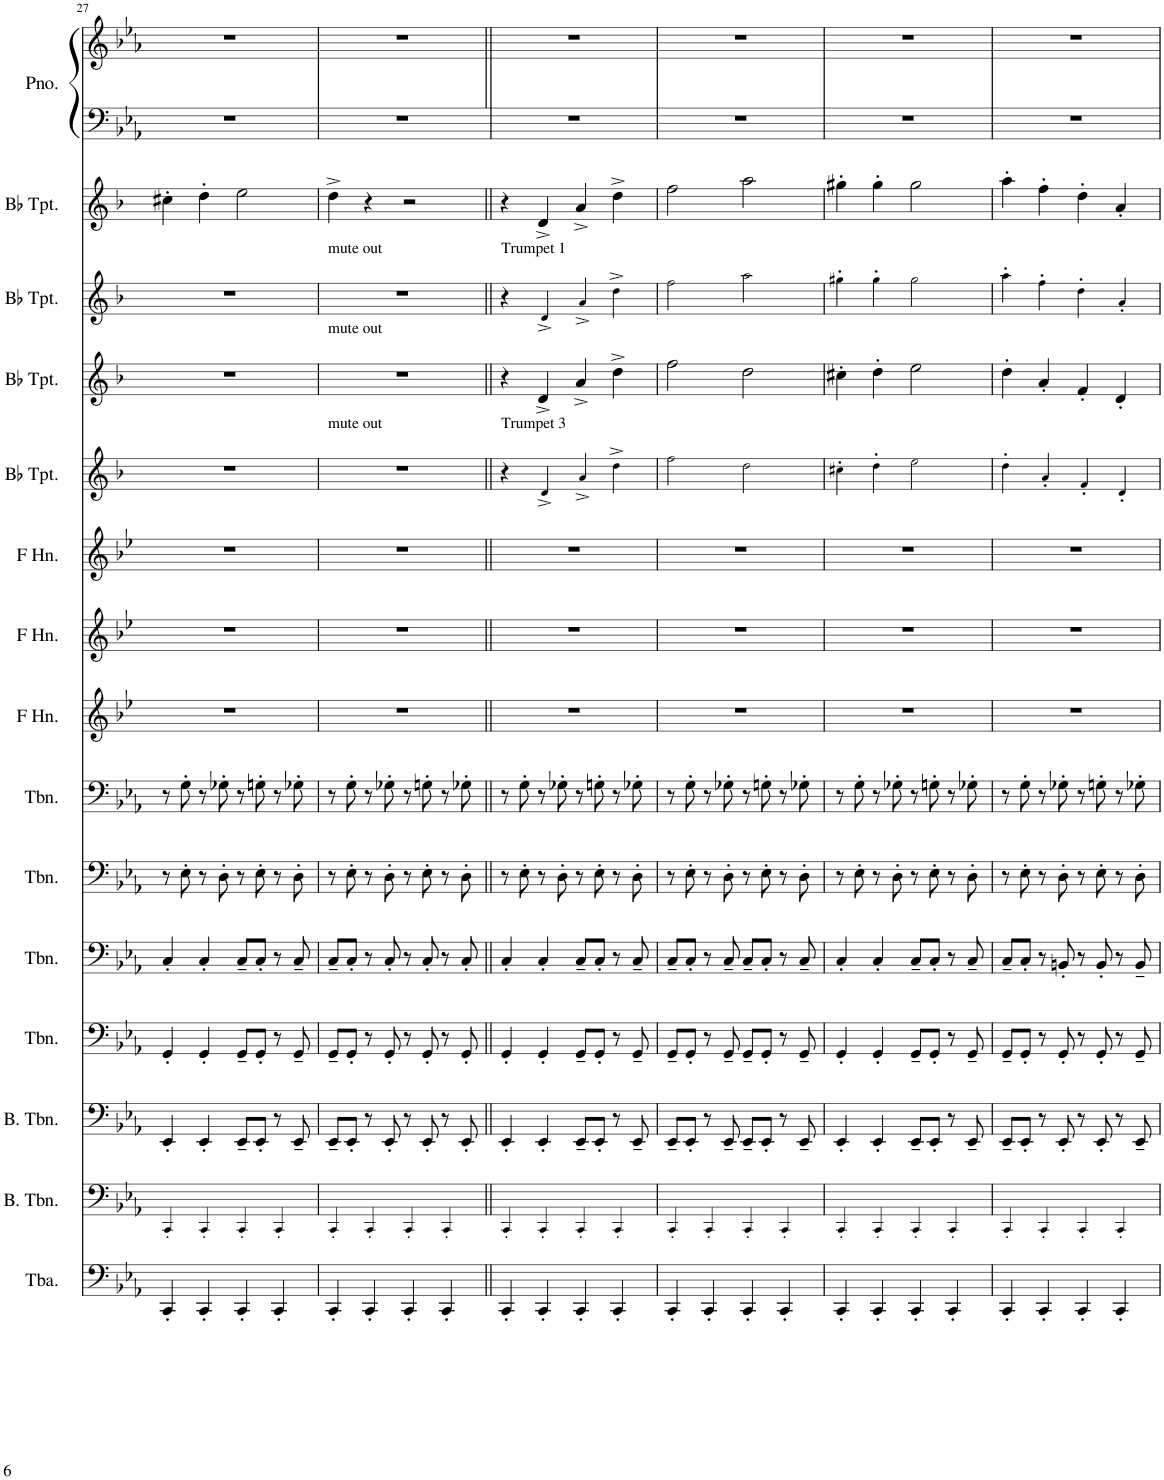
**kern	**kern	**kern	**kern	**kern	**kern	**kern	**kern	**kern	**kern	**kern	**kern	**kern	**kern	**kern	**kern
*part15	*part14	*part13	*part12	*part11	*part10	*part9	*part8	*part7	*part6	*part5	*part4	*part3	*part2	*part1	*part1
*staff16	*staff15	*staff14	*staff13	*staff12	*staff11	*staff10	*staff9	*staff8	*staff7	*staff6	*staff5	*staff4	*staff3	*staff2	*staff1
*I"Tuba	*I"Bass Trombone	*I"Bass Trombone	*I"Trombone	*I"Trombone	*I"Trombone	*I"Trombone	*I"Horn in F	*I"Horn in F	*I"Horn in F	*I"Bb Trumpet	*I"Bb Trumpet	*I"Bb Trumpet	*I"Bb Trumpet	*I"Piano	*
*I'Tba.	*I'B. Tbn.	*I'B. Tbn.	*I'Tbn.	*I'Tbn.	*I'Tbn.	*I'Tbn.	*	*	*	*I'Bb Tpt.	*I'Bb Tpt.	*I'Bb Tpt.	*I'Bb Tpt.	*I'Pno.	*
!!LO:PB:g=z
*clefF4	*clefF4	*clefF4	*clefF4	*clefF4	*clefF4	*clefF4	*clefG2	*clefG2	*clefG2	*clefG2	*clefG2	*clefG2	*clefG2	*clefF4	*clefG2
*	*	*	*	*	*	*	*Trd4c7	*Trd4c7	*Trd4c7	*Trd1c2	*Trd1c2	*Trd1c2	*Trd1c2	*	*
*k[b-e-a-]	*k[b-e-a-]	*k[b-e-a-]	*k[b-e-a-]	*k[b-e-a-]	*k[b-e-a-]	*k[b-e-a-]	*k[b-e-]	*k[b-e-]	*k[b-e-]	*k[b-]	*k[b-]	*k[b-]	*k[b-]	*k[b-e-a-]	*k[b-e-a-]
*M4/4	*M4/4	*M4/4	*M4/4	*M4/4	*M4/4	*M4/4	*M4/4	*M4/4	*M4/4	*M4/4	*M4/4	*M4/4	*M4/4	*M4/4	*M4/4
=27	=27	=27	=27	=27	=27	=27	=27	=27	=27	=27	=27	=27	=27	=27	=27
4CC'/	4CC'!/	4EE-'/	4GG'/	4C'/	8r	8r	1r	1r	1r	1r	1r	1r	4cc#X'\	1r	1r
.	.	.	.	.	8E-'\	8G'\	.	.	.	.	.	.	.	.	.
4CC'/	4CC'!/	4EE-'/	4GG'/	4C'/	8r	8r	.	.	.	.	.	.	4dd'\	.	.
.	.	.	.	.	8D'\	8G-X'\	.	.	.	.	.	.	.	.	.
4CC'/	4CC'!/	8EE-~/L	8GG~/L	8C~/L	8r	8r	.	.	.	.	.	.	2ee\	.	.
.	.	8EE-'/J	8GG'/J	8C'/J	8E-'\	8Gn'\	.	.	.	.	.	.	.	.	.
4CC'/	4CC'!/	8r	8r	8r	8r	8r	.	.	.	.	.	.	.	.	.
.	.	8EE-~/	8GG~/	8C~/	8D'\	8G-X'\	.	.	.	.	.	.	.	.	.
=28	=28	=28	=28	=28	=28	=28	=28	=28	=28	=28	=28	=28	=28	=28	=28
!	!	!	!	!	!	!	!	!	!	!	!	!LO:TX:a:t=mute out	!	!	!
!	!	!	!	!	!	!	!	!	!	!	!LO:TX:a:t=mute out	!	!	!	!
!	!	!	!	!	!	!	!	!	!	!LO:TX:a:t=mute out	!	!	!	!	!
4CC'/	4CC'!/	8EE-~/L	8GG~/L	8C~/L	8r	8r	1r	1r	1r	1r	1r	1r	4dd^\	1r	1r
.	.	8EE-'/J	8GG'/J	8C'/J	8E-'\	8G'\	.	.	.	.	.	.	.	.	.
4CC'/	4CC'!/	8r	8r	8r	8r	8r	.	.	.	.	.	.	4r	.	.
.	.	8EE-'/	8GG'/	8C'/	8D'\	8G-X'\	.	.	.	.	.	.	.	.	.
4CC'/	4CC'!/	8r	8r	8r	8r	8r	.	.	.	.	.	.	2r	.	.
.	.	8EE-'/	8GG'/	8C'/	8E-'\	8Gn'\	.	.	.	.	.	.	.	.	.
4CC'/	4CC'!/	8r	8r	8r	8r	8r	.	.	.	.	.	.	.	.	.
.	.	8EE-'/	8GG'/	8C'/	8D'\	8G-X'\	.	.	.	.	.	.	.	.	.
=29||	=29||	=29||	=29||	=29||	=29||	=29||	=29||	=29||	=29||	=29||	=29||	=29||	=29||	=29||	=29||
!	!	!	!	!	!	!	!	!	!	!	!	!LO:TX:a:t=Trumpet 1	!	!	!
!	!	!	!	!	!	!	!	!	!	!LO:TX:a:t=Trumpet 3	!	!	!	!	!
4CC'/	4CC'!/	4EE-'/	4GG'/	4C'/	8r	8r	1r	1r	1r	4r	4r	4r	4r	1r	1r
.	.	.	.	.	8E-'\	8G'\	.	.	.	.	.	.	.	.	.
4CC'/	4CC'!/	4EE-'/	4GG'/	4C'/	8r	8r	.	.	.	4d^!/	4d^/	4d^!/	4d^/	.	.
.	.	.	.	.	8D'\	8G-X'\	.	.	.	.	.	.	.	.	.
4CC'/	4CC'!/	8EE-~/L	8GG~/L	8C~/L	8r	8r	.	.	.	4a^!/	4a^/	4a^!/	4a^/	.	.
.	.	8EE-'/J	8GG'/J	8C'/J	8E-'\	8Gn'\	.	.	.	.	.	.	.	.	.
4CC'/	4CC'!/	8r	8r	8r	8r	8r	.	.	.	4dd^!\	4dd^\	4dd^!\	4dd^\	.	.
.	.	8EE-~/	8GG~/	8C~/	8D'\	8G-X'\	.	.	.	.	.	.	.	.	.
=30	=30	=30	=30	=30	=30	=30	=30	=30	=30	=30	=30	=30	=30	=30	=30
4CC'/	4CC'!/	8EE-~/L	8GG~/L	8C~/L	8r	8r	1r	1r	1r	2ff!\	2ff\	2ff!\	2ff\	1r	1r
.	.	8EE-'/J	8GG'/J	8C'/J	8E-'\	8G'\	.	.	.	.	.	.	.	.	.
4CC'/	4CC'!/	8r	8r	8r	8r	8r	.	.	.	.	.	.	.	.	.
.	.	8EE-~/	8GG~/	8C~/	8D'\	8G-X'\	.	.	.	.	.	.	.	.	.
4CC'/	4CC'!/	8EE-~/L	8GG~/L	8C~/L	8r	8r	.	.	.	2dd!\	2dd\	2aa!\	2aa\	.	.
.	.	8EE-'/J	8GG'/J	8C'/J	8E-'\	8Gn'\	.	.	.	.	.	.	.	.	.
4CC'/	4CC'!/	8r	8r	8r	8r	8r	.	.	.	.	.	.	.	.	.
.	.	8EE-~/	8GG~/	8C~/	8D'\	8G-X'\	.	.	.	.	.	.	.	.	.
=31	=31	=31	=31	=31	=31	=31	=31	=31	=31	=31	=31	=31	=31	=31	=31
4CC'/	4CC'!/	4EE-'/	4GG'/	4C'/	8r	8r	1r	1r	1r	4cc#X'!\	4cc#X'\	4gg#X'!\	4gg#X'\	1r	1r
.	.	.	.	.	8E-'\	8G'\	.	.	.	.	.	.	.	.	.
4CC'/	4CC'!/	4EE-'/	4GG'/	4C'/	8r	8r	.	.	.	4dd'!\	4dd'\	4gg#'!\	4gg#'\	.	.
.	.	.	.	.	8D'\	8G-X'\	.	.	.	.	.	.	.	.	.
4CC'/	4CC'!/	8EE-~/L	8GG~/L	8C~/L	8r	8r	.	.	.	2ee!\	2ee\	2gg#!\	2gg#\	.	.
.	.	8EE-'/J	8GG'/J	8C'/J	8E-'\	8Gn'\	.	.	.	.	.	.	.	.	.
4CC'/	4CC'!/	8r	8r	8r	8r	8r	.	.	.	.	.	.	.	.	.
.	.	8EE-~/	8GG~/	8C~/	8D'\	8G-X'\	.	.	.	.	.	.	.	.	.
=32	=32	=32	=32	=32	=32	=32	=32	=32	=32	=32	=32	=32	=32	=32	=32
4CC'/	4CC'!/	8EE-~/L	8GG~/L	8C~/L	8r	8r	1r	1r	1r	4dd'!\	4dd'\	4aa'!\	4aa'\	1r	1r
.	.	8EE-'/J	8GG'/J	8C'/J	8E-'\	8G'\	.	.	.	.	.	.	.	.	.
4CC'/	4CC'!/	8r	8r	8r	8r	8r	.	.	.	4a'!/	4a'/	4ff'!\	4ff'\	.	.
.	.	8EE-'/	8GG'/	8BBn'/	8D'\	8G-X'\	.	.	.	.	.	.	.	.	.
4CC'/	4CC'!/	8r	8r	8r	8r	8r	.	.	.	4f'!/	4f'/	4dd'!\	4dd'\	.	.
.	.	8EE-'/	8GG'/	8BB'/	8E-'\	8Gn'\	.	.	.	.	.	.	.	.	.
4CC'/	4CC'!/	8r	8r	8r	8r	8r	.	.	.	4d'!/	4d'/	4a'!/	4a'/	.	.
.	.	8EE-~/	8GG~/	8BB~/	8D'\	8G-X'\	.	.	.	.	.	.	.	.	.
=	=	=	=	=	=	=	=	=	=	=	=	=	=	=	=
*-	*-	*-	*-	*-	*-	*-	*-	*-	*-	*-	*-	*-	*-	*-	*-
